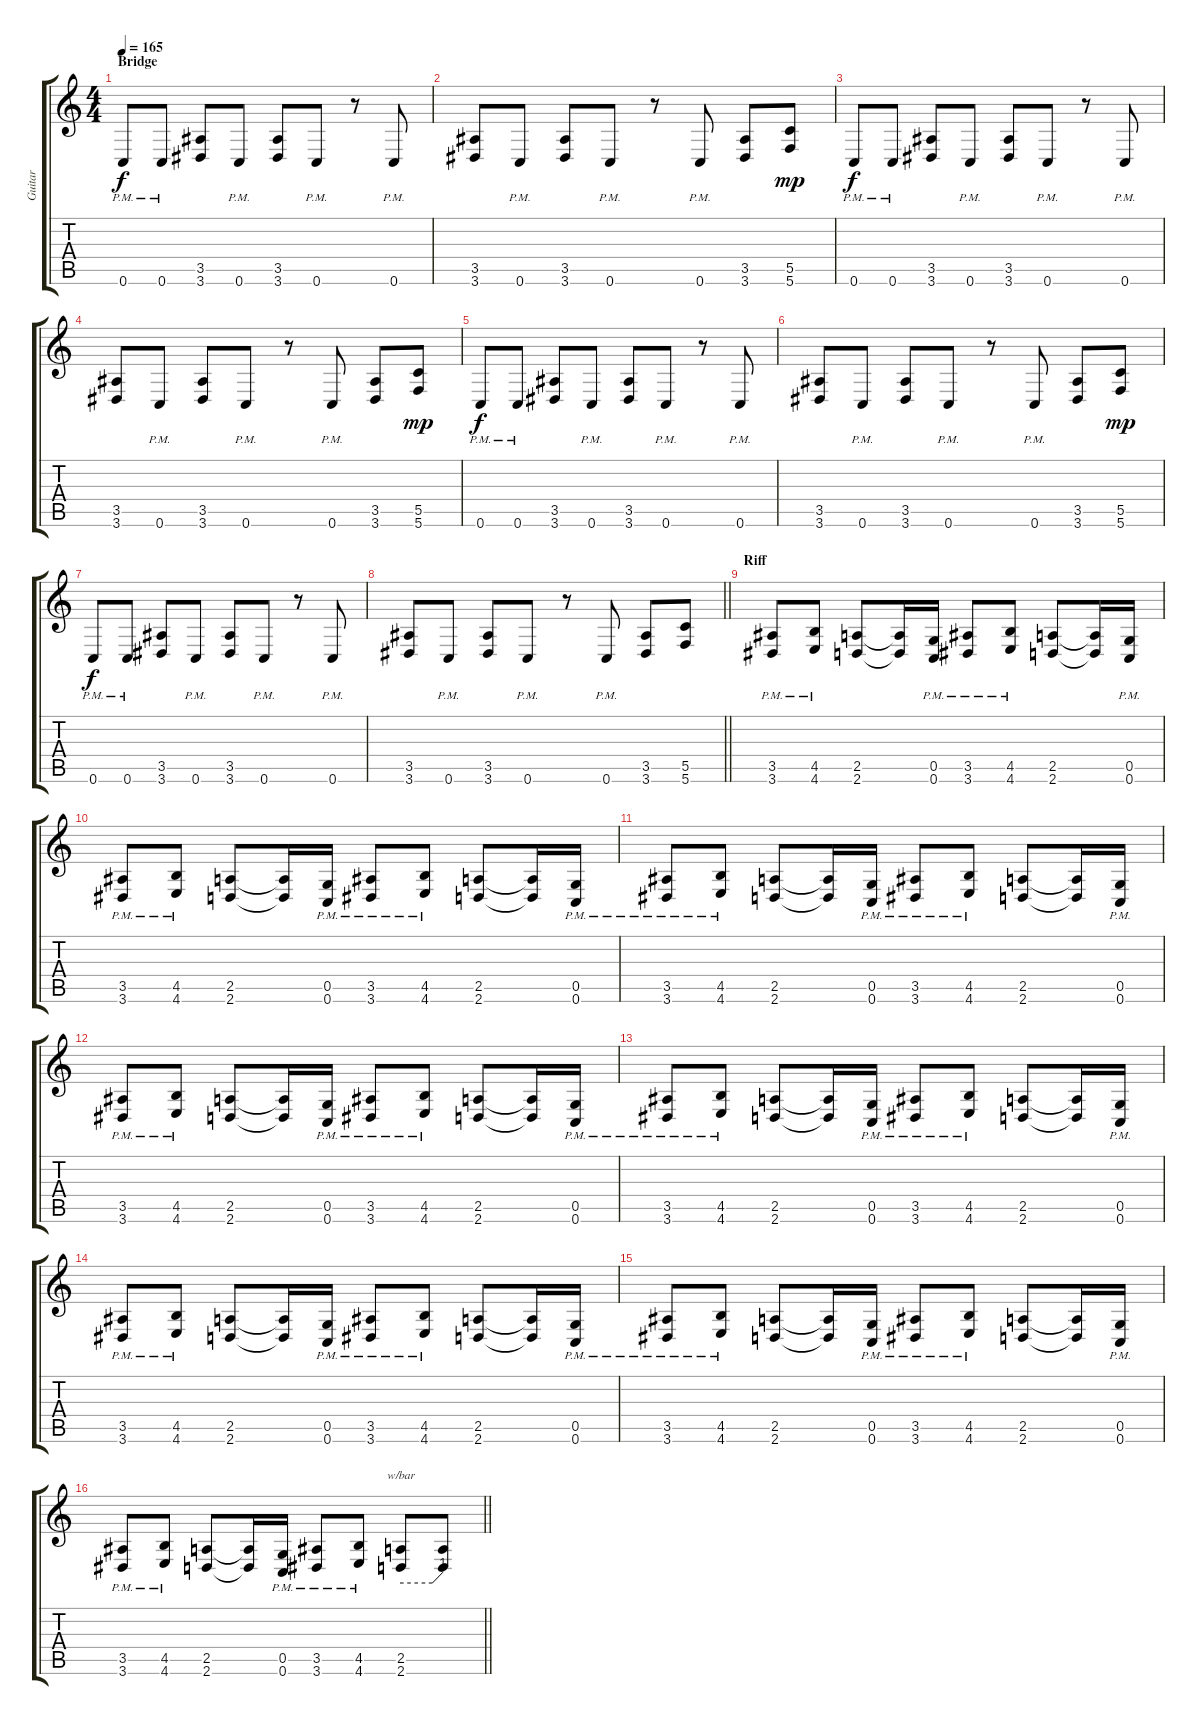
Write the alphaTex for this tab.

\track ("Guitar" "Guitar") {instrument distortionguitar}
\staff {score tabs}
\tuning (D4 A3 F3 C3 G2 C2) {hide}
\ts (4 4)
\section ("" "Bridge")
\tempo 165
\clef g2
\ks c
0.6{pm}.8{dy f} 0.6{pm}.8 (3.5 3.6).8 0.6{pm}.8 (3.5 3.6).8 0.6{pm}.8 r.8 0.6{pm}.8 |
(3.5 3.6).8 0.6{pm}.8 (3.5 3.6).8 0.6{pm}.8 r.8 0.6{pm}.8 (3.5 3.6).8 (5.5 5.6).8{dy mp} |
0.6{pm}.8{dy f} 0.6{pm}.8 (3.5 3.6).8 0.6{pm}.8 (3.5 3.6).8 0.6{pm}.8 r.8 0.6{pm}.8 |
(3.5 3.6).8 0.6{pm}.8 (3.5 3.6).8 0.6{pm}.8 r.8 0.6{pm}.8 (3.5 3.6).8 (5.5 5.6).8{dy mp} |
0.6{pm}.8{dy f} 0.6{pm}.8 (3.5 3.6).8 0.6{pm}.8 (3.5 3.6).8 0.6{pm}.8 r.8 0.6{pm}.8 |
(3.5 3.6).8 0.6{pm}.8 (3.5 3.6).8 0.6{pm}.8 r.8 0.6{pm}.8 (3.5 3.6).8 (5.5 5.6).8{dy mp} |
0.6{pm}.8{dy f} 0.6{pm}.8 (3.5 3.6).8 0.6{pm}.8 (3.5 3.6).8 0.6{pm}.8 r.8 0.6{pm}.8 |
\barLineRight lightlight
(3.5 3.6).8 0.6{pm}.8 (3.5 3.6).8 0.6{pm}.8 r.8 0.6{pm}.8 (3.5 3.6).8 (5.5 5.6).8 |
\section ("" "Riff")
(3.5{pm} 3.6{pm}).8 (4.5{pm} 4.6{pm}).8 (2.5 2.6).8 (2.5{t} 2.6{t}).16 (0.5{pm} 0.6{pm}).16 (3.5{pm} 3.6{pm}).8 (4.5{pm} 4.6{pm}).8 (2.5 2.6).8 (2.5{t} 2.6{t}).16 (0.5{pm} 0.6{pm}).16 |
(3.5{pm} 3.6{pm}).8 (4.5{pm} 4.6{pm}).8 (2.5 2.6).8 (2.5{t} 2.6{t}).16 (0.5{pm} 0.6{pm}).16 (3.5{pm} 3.6{pm}).8 (4.5{pm} 4.6{pm}).8 (2.5 2.6).8 (2.5{t} 2.6{t}).16 (0.5{pm} 0.6{pm}).16 |
(3.5{pm} 3.6{pm}).8 (4.5{pm} 4.6{pm}).8 (2.5 2.6).8 (2.5{t} 2.6{t}).16 (0.5{pm} 0.6{pm}).16 (3.5{pm} 3.6{pm}).8 (4.5{pm} 4.6{pm}).8 (2.5 2.6).8 (2.5{t} 2.6{t}).16 (0.5{pm} 0.6{pm}).16 |
(3.5{pm} 3.6{pm}).8 (4.5{pm} 4.6{pm}).8 (2.5 2.6).8 (2.5{t} 2.6{t}).16 (0.5{pm} 0.6{pm}).16 (3.5{pm} 3.6{pm}).8 (4.5{pm} 4.6{pm}).8 (2.5 2.6).8 (2.5{t} 2.6{t}).16 (0.5{pm} 0.6{pm}).16 |
(3.5{pm} 3.6{pm}).8 (4.5{pm} 4.6{pm}).8 (2.5 2.6).8 (2.5{t} 2.6{t}).16 (0.5{pm} 0.6{pm}).16 (3.5{pm} 3.6{pm}).8 (4.5{pm} 4.6{pm}).8 (2.5 2.6).8 (2.5{t} 2.6{t}).16 (0.5{pm} 0.6{pm}).16 |
(3.5{pm} 3.6{pm}).8 (4.5{pm} 4.6{pm}).8 (2.5 2.6).8 (2.5{t} 2.6{t}).16 (0.5{pm} 0.6{pm}).16 (3.5{pm} 3.6{pm}).8 (4.5{pm} 4.6{pm}).8 (2.5 2.6).8 (2.5{t} 2.6{t}).16 (0.5{pm} 0.6{pm}).16 |
(3.5{pm} 3.6{pm}).8 (4.5{pm} 4.6{pm}).8 (2.5 2.6).8 (2.5{t} 2.6{t}).16 (0.5{pm} 0.6{pm}).16 (3.5{pm} 3.6{pm}).8 (4.5{pm} 4.6{pm}).8 (2.5 2.6).8 (2.5{t} 2.6{t}).16 (0.5{pm} 0.6{pm}).16 |
\barLineRight lightlight
(3.5{pm} 3.6{pm}).8 (4.5{pm} 4.6{pm}).8 (2.5 2.6).8 (2.5{t} 2.6{t}).16 (0.5{pm} 0.6{pm}).16 (3.5{pm} 3.6{pm}).8 (4.5{pm} 4.6{pm}).8 (2.5 2.6).8{tbe (custom default 0 0 45 0 60 4)} (2.5{t} 2.6{t}).8
